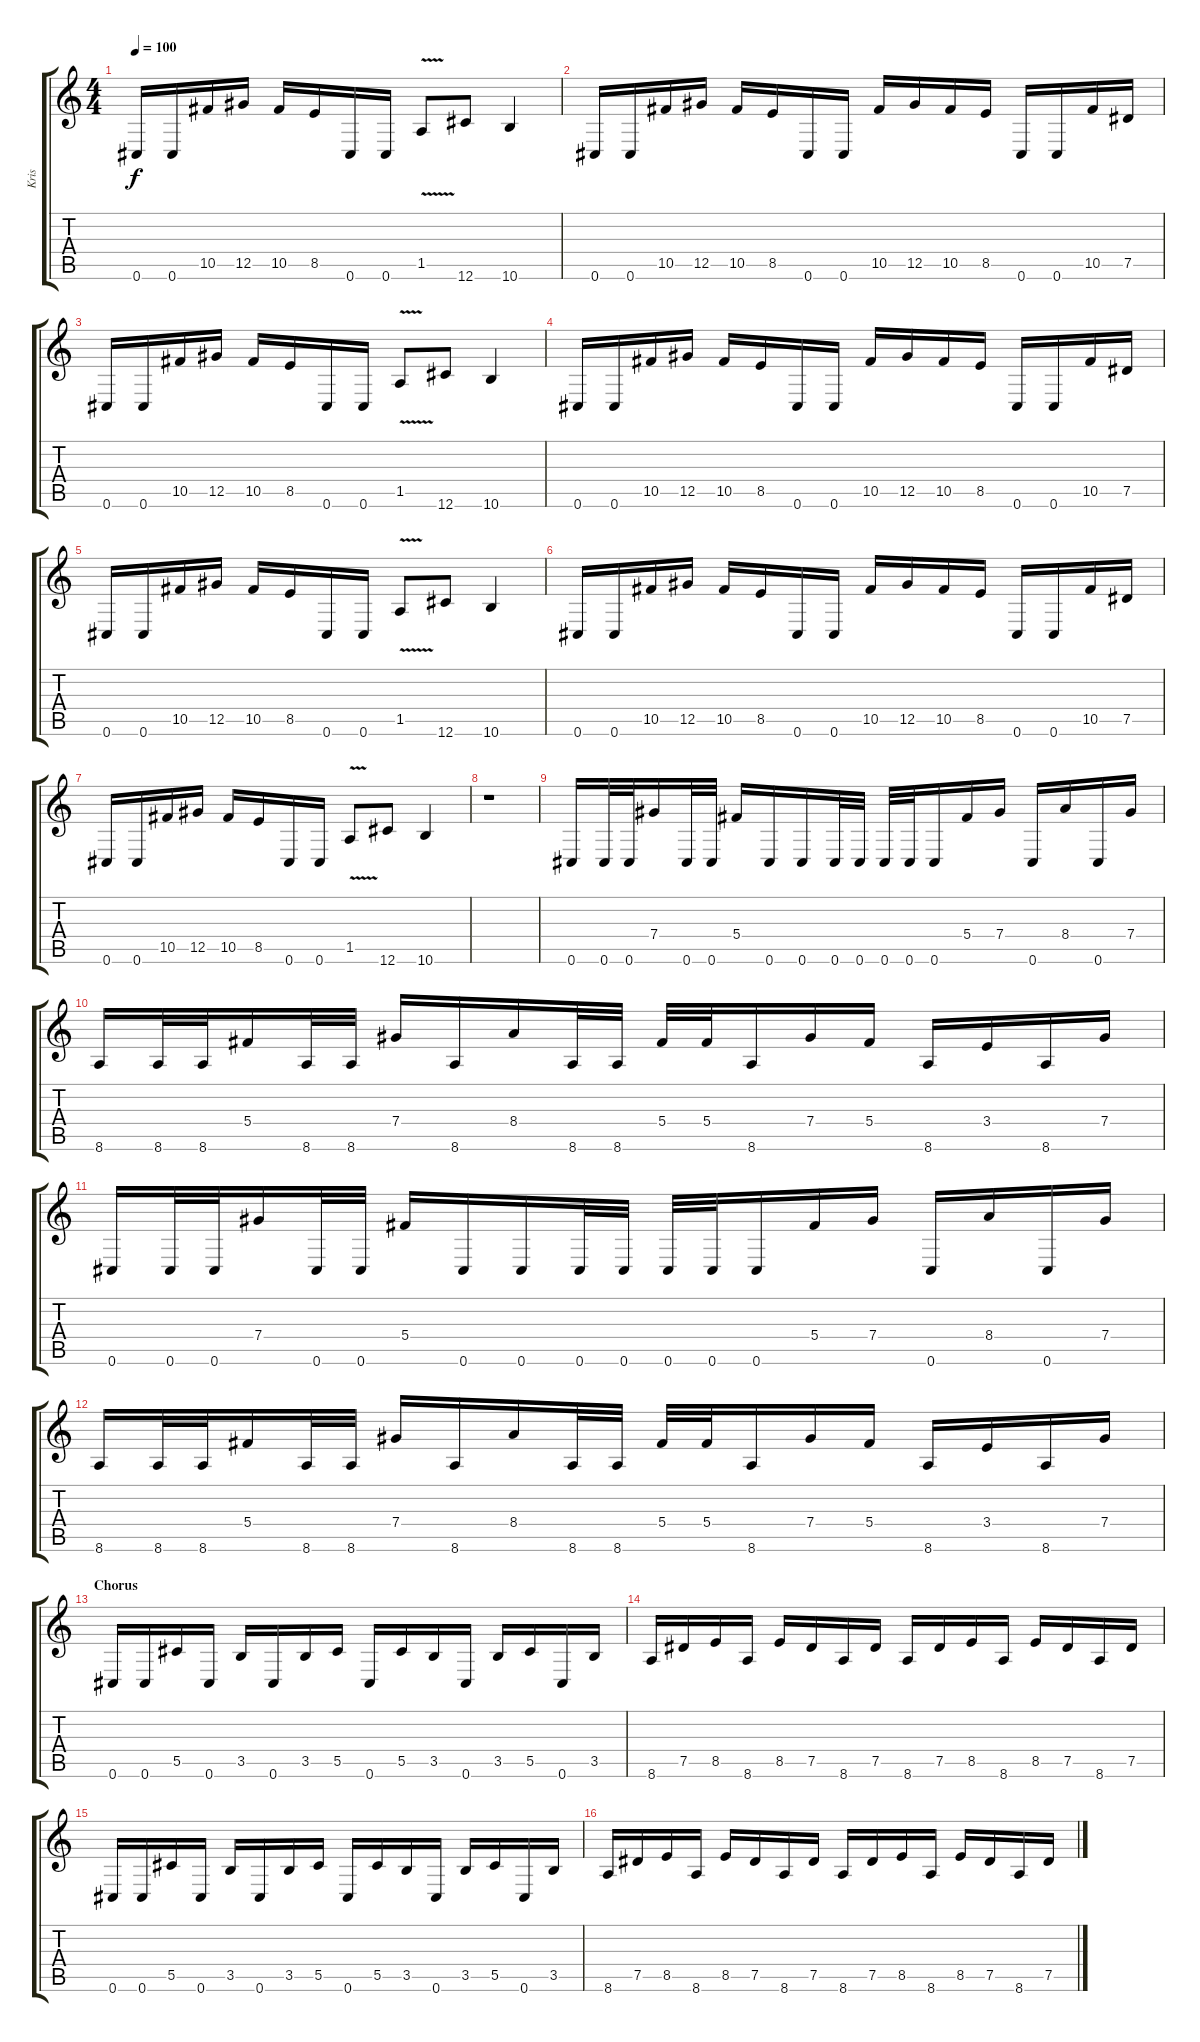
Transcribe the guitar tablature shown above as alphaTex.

\track ("Kris" "Kris") {instrument distortionguitar}
\staff {score tabs}
\tuning (Eb4 Bb3 Gb3 Db3 Ab2 Db2) {hide}
\ts (4 4)
\tempo 100
\clef g2
\ks c
0.6.16{dy f} 0.6.16 10.5.16 12.5.16 10.5.16 8.5.16 0.6.16 0.6.16 1.5{v}.8 12.6.8 10.6.4 |
0.6.16 0.6.16 10.5.16 12.5.16 10.5.16 8.5.16 0.6.16 0.6.16 10.5.16 12.5.16 10.5.16 8.5.16 0.6.16 0.6.16 10.5.16 7.5.16 |
0.6.16 0.6.16 10.5.16 12.5.16 10.5.16 8.5.16 0.6.16 0.6.16 1.5{v}.8 12.6.8 10.6.4 |
0.6.16 0.6.16 10.5.16 12.5.16 10.5.16 8.5.16 0.6.16 0.6.16 10.5.16 12.5.16 10.5.16 8.5.16 0.6.16 0.6.16 10.5.16 7.5.16 |
0.6.16 0.6.16 10.5.16 12.5.16 10.5.16 8.5.16 0.6.16 0.6.16 1.5{v}.8 12.6.8 10.6.4 |
0.6.16 0.6.16 10.5.16 12.5.16 10.5.16 8.5.16 0.6.16 0.6.16 10.5.16 12.5.16 10.5.16 8.5.16 0.6.16 0.6.16 10.5.16 7.5.16 |
0.6.16 0.6.16 10.5.16 12.5.16 10.5.16 8.5.16 0.6.16 0.6.16 1.5{v}.8 12.6.8 10.6.4 |
r.1 |
0.6.16 0.6.32 0.6.32 7.4.16 0.6.32 0.6.32 5.4.16 0.6.16 0.6.16 0.6.32 0.6.32 0.6.32 0.6.32 0.6.16 5.4.16 7.4.16 0.6.16 8.4.16 0.6.16 7.4.16 |
8.6.16 8.6.32 8.6.32 5.4.16 8.6.32 8.6.32 7.4.16 8.6.16 8.4.16 8.6.32 8.6.32 5.4.32 5.4.32 8.6.16 7.4.16 5.4.16 8.6.16 3.4.16 8.6.16 7.4.16 |
0.6.16 0.6.32 0.6.32 7.4.16 0.6.32 0.6.32 5.4.16 0.6.16 0.6.16 0.6.32 0.6.32 0.6.32 0.6.32 0.6.16 5.4.16 7.4.16 0.6.16 8.4.16 0.6.16 7.4.16 |
8.6.16 8.6.32 8.6.32 5.4.16 8.6.32 8.6.32 7.4.16 8.6.16 8.4.16 8.6.32 8.6.32 5.4.32 5.4.32 8.6.16 7.4.16 5.4.16 8.6.16 3.4.16 8.6.16 7.4.16 |
\section ("" "Chorus")
0.6.16 0.6.16 5.5.16 0.6.16 3.5.16 0.6.16 3.5.16 5.5.16 0.6.16 5.5.16 3.5.16 0.6.16 3.5.16 5.5.16 0.6.16 3.5.16 |
8.6.16 7.5.16 8.5.16 8.6.16 8.5.16 7.5.16 8.6.16 7.5.16 8.6.16 7.5.16 8.5.16 8.6.16 8.5.16 7.5.16 8.6.16 7.5.16 |
0.6.16 0.6.16 5.5.16 0.6.16 3.5.16 0.6.16 3.5.16 5.5.16 0.6.16 5.5.16 3.5.16 0.6.16 3.5.16 5.5.16 0.6.16 3.5.16 |
8.6.16 7.5.16 8.5.16 8.6.16 8.5.16 7.5.16 8.6.16 7.5.16 8.6.16 7.5.16 8.5.16 8.6.16 8.5.16 7.5.16 8.6.16 7.5.16
